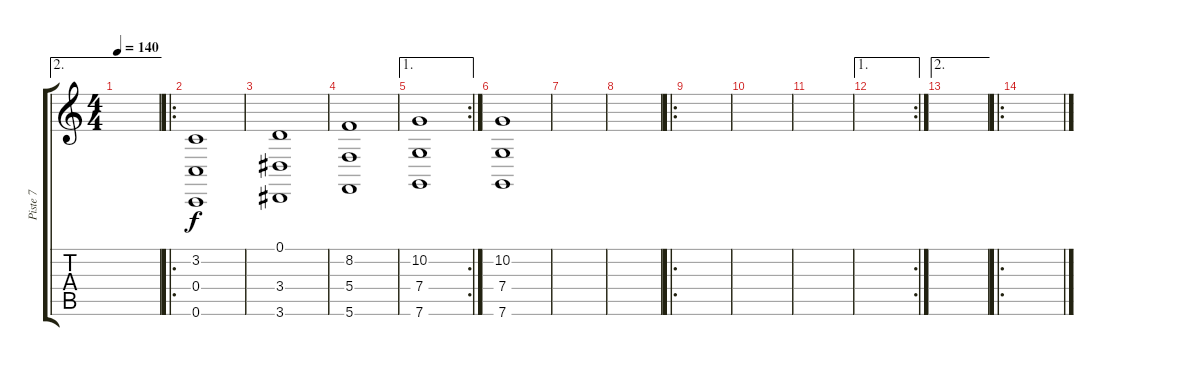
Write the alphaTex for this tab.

\track ("Piste 7" "Piste 7") {instrument choiraahs}
\staff {score tabs}
\tuning (D4 A3 F3 C3 G2 C2) {hide}
\ae 2
\ts (4 4)
\tempo 140
\clef g2
\ks c
|
\ro
(3.2 0.4 0.6).1 |
(0.1 3.4 3.6).1 |
(8.2 5.4 5.6).1 |
\ae 1
\rc 2
(10.2 7.4 7.6).1 |
(10.2 7.4 7.6).1 |
|
|
\ro
|
|
|
\ae 1
\rc 2
|
\ae 2
|
\ro
